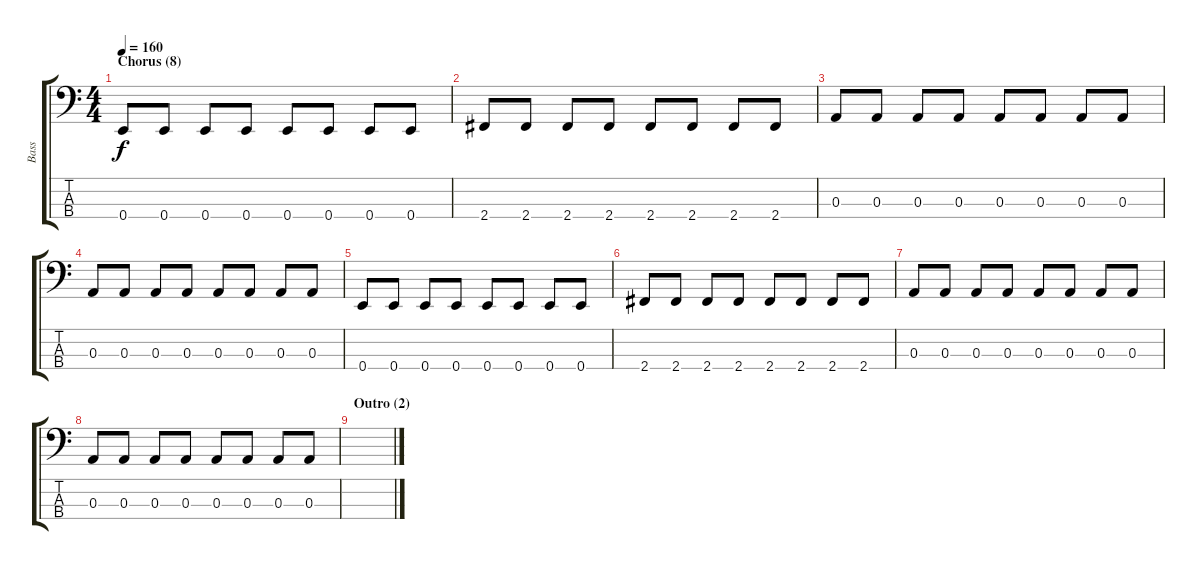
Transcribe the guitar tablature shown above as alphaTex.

\track ("Bass" "Bass") {instrument electricbassfinger}
\staff {score tabs}
\tuning (G2 D2 A1 E1) {hide}
\ts (4 4)
\section ("" "Chorus (8)")
\tempo 160
\clef f4
\ks c
0.4.8{dy f} 0.4.8 0.4.8 0.4.8 0.4.8 0.4.8 0.4.8 0.4.8 |
2.4.8 2.4.8 2.4.8 2.4.8 2.4.8 2.4.8 2.4.8 2.4.8 |
0.3.8 0.3.8 0.3.8 0.3.8 0.3.8 0.3.8 0.3.8 0.3.8 |
0.3.8 0.3.8 0.3.8 0.3.8 0.3.8 0.3.8 0.3.8 0.3.8 |
0.4.8 0.4.8 0.4.8 0.4.8 0.4.8 0.4.8 0.4.8 0.4.8 |
2.4.8 2.4.8 2.4.8 2.4.8 2.4.8 2.4.8 2.4.8 2.4.8 |
0.3.8 0.3.8 0.3.8 0.3.8 0.3.8 0.3.8 0.3.8 0.3.8 |
0.3.8 0.3.8 0.3.8 0.3.8 0.3.8 0.3.8 0.3.8 0.3.8 |
\section ("" "Outro (2)")
